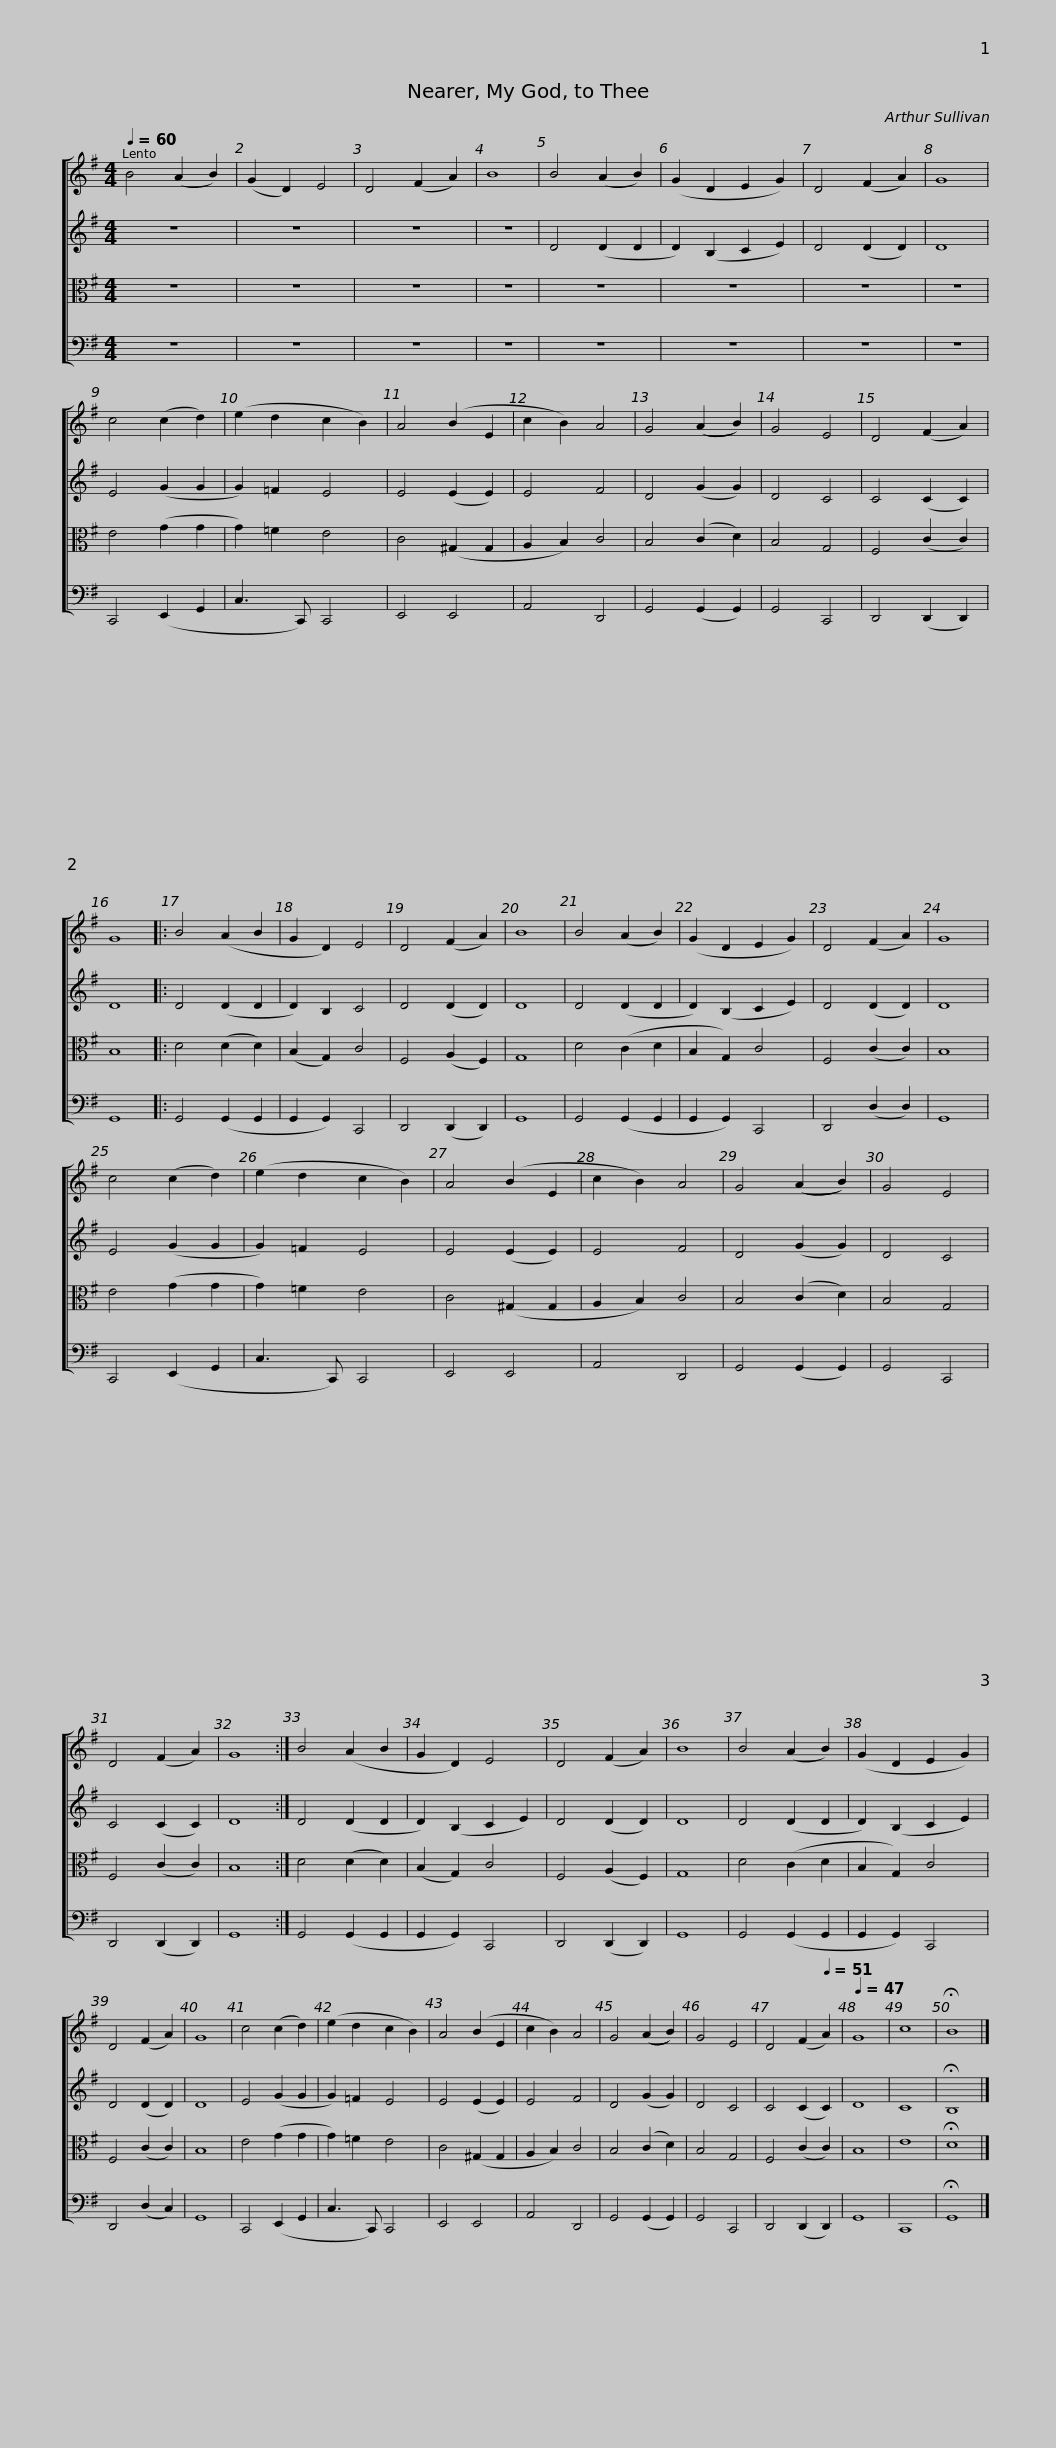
X:1
%%score [ 1 2 3 4 ]
L:1/8
Q:1/4=60
M:4/4
I:linebreak $
K:G
V:1 treble
V:2 treble
V:3 alto
V:4 bass
V:1
 B4 (A2 B2) | (G2 D2) E4 | D4 (F2 A2) | B8 | B4 (A2 B2) | %5
 (G2 D2 E2 G2) | D4 (F2 A2) | G8 | c4 (c2 d2) | (e2 d2 c2 B2) | %10
 A4 (B2 E2 | c2 B2) A4 | G4 ((A2 B2)) | G4 E4 | D4 (F2 A2) | %15
 G8 |:$ B4 (A2 B2 | G2 D2) E4 | D4 (F2 A2) | B8 | %20
 B4 (A2 B2) | (G2 D2 E2 G2) | D4 (F2 A2) | G8 | c4 (c2 d2) | %25
 (e2 d2 c2 B2) | A4 (B2 E2 | c2 B2) A4 | G4 ((A2 B2)) | G4 E4 | %30
 D4 (F2 A2) | G8 :|$ B4 (A2 B2 | G2 D2) E4 | D4 (F2 A2) | %35
 B8 | B4 (A2 B2) | (G2 D2 E2 G2) | D4 (F2 A2) | G8 | %40
 c4 (c2 d2) | (e2 d2 c2 B2) | A4 (B2 E2 | c2 B2) A4 | G4 ((A2 B2)) | %45
 G4 E4 |[Q:1/4=57] D4[Q:1/4=55] (F2[Q:1/4=51] A2) |[Q:1/4=47] G8 |$ c8 | !fermata!B8 |] %50
V:2
 z8 | z8 | z8 | z8 | D4 (D2 D2 | %5
 D2) (B,2 C2 E2) | D4 (D2 D2) | D8 | E4 (G2 G2 | G2) =F2 E4 | %10
 E4 (E2 E2) | E4 F4 | D4 (G2 G2) | D4 C4 | C4 (C2 C2) | %15
 D8 |:$ D4 (D2 D2 | D2) B,2 C4 | D4 (D2 D2) | D8 | %20
 D4 (D2 D2 | D2) (B,2 C2 E2) | D4 (D2 D2) | D8 | E4 (G2 G2 | %25
 G2) =F2 E4 | E4 (E2 E2) | E4 F4 | D4 (G2 G2) | D4 C4 | %30
 C4 (C2 C2) | D8 :|$ D4 (D2 D2 | D2) (B,2 C2 E2) | D4 (D2 D2) | %35
 D8 | D4 (D2 D2 | D2) (B,2 C2 E2) | D4 (D2 D2) | D8 | %40
 E4 (G2 G2 | G2) =F2 E4 | E4 (E2 E2) | E4 F4 | D4 (G2 G2) | %45
 D4 C4 | C4 (C2 C2) | D8 |$ C8 | !fermata!B,8 |] %50
V:3
 z8 | z8 | z8 | z8 | z8 | %5
 z8 | z8 | z8 | E4 (G2 G2 | G2) =F2 E4 | %10
 C4 (^G,2 G,2 | A,2 B,2) C4 | B,4 (C2 D2) | B,4 G,4 | F,4 (C2 C2) | %15
 B,8 |:$ D4 (D2 D2) | (B,2 G,2) C4 | F,4 (A,2 F,2) | G,8 | %20
 D4 (C2 D2 | B,2 G,2) C4 | F,4 (C2 C2) | B,8 | E4 (G2 G2 | %25
 G2) =F2 E4 | C4 (^G,2 G,2 | A,2 B,2) C4 | B,4 (C2 D2) | B,4 G,4 | %30
 F,4 (C2 C2) | B,8 :|$ D4 (D2 D2) | (B,2 G,2) C4 | F,4 (A,2 F,2) | %35
 G,8 | D4 (C2 D2 | B,2 G,2) C4 | F,4 (C2 C2) | B,8 | %40
 E4 (G2 G2 | G2) =F2 E4 | C4 (^G,2 G,2 | A,2 B,2) C4 | B,4 (C2 D2) | %45
 B,4 G,4 | F,4 (C2 C2) | B,8 |$ E8 | !fermata!D8 |] %50
V:4
 z8 | z8 | z8 | z8 | z8 | %5
 z8 | z8 | z8 | C,,4 (E,,2 G,,2 | C,3 C,,) C,,4 | %10
 E,,4 E,,4 | A,,4 D,,4 | G,,4 (G,,2 G,,2) | G,,4 C,,4 | D,,4 (D,,2 D,,2) | %15
 G,,8 |:$ G,,4 (G,,2 G,,2 | G,,2 G,,2) C,,4 | D,,4 (D,,2 D,,2) | G,,8 | %20
 G,,4 (G,,2 G,,2 | G,,2 G,,2) C,,4 | D,,4 (D,2 D,2) | G,,8 | C,,4 (E,,2 G,,2 | %25
 C,3 C,,) C,,4 | E,,4 E,,4 | A,,4 D,,4 | G,,4 (G,,2 G,,2) | G,,4 C,,4 | %30
 D,,4 (D,,2 D,,2) | G,,8 :|$ G,,4 (G,,2 G,,2 | G,,2 G,,2) C,,4 | D,,4 (D,,2 D,,2) | %35
 G,,8 | G,,4 (G,,2 G,,2 | G,,2 G,,2) C,,4 | D,,4 (D,2 C,2) | G,,8 | %40
 C,,4 (E,,2 G,,2 | C,3 C,,) C,,4 | E,,4 E,,4 | A,,4 D,,4 | G,,4 (G,,2 G,,2) | %45
 G,,4 C,,4 | D,,4 (D,,2 D,,2) | G,,8 |$ C,,8 | !fermata!G,,8 |] %50
